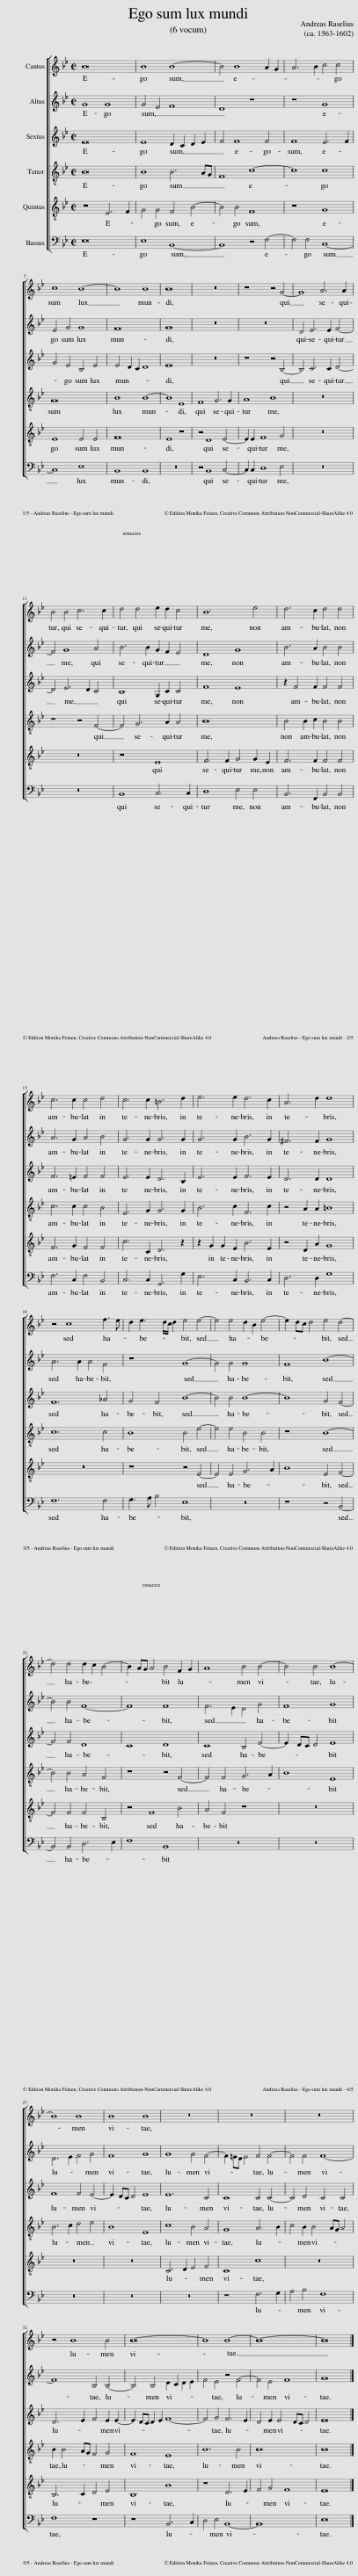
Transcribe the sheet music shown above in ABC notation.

X:1
%%score [ 1 2 3 4 5 6 ]
L:1/8
M:4/2
I:linebreak $
K:Bb
V:1 treble
V:2 treble
V:3 treble
V:4 treble-8
V:5 treble-8
V:6 bass
V:1
 B16 | B8 B8- | B4 B8 A2 G2 | A6 B2 c4 c4 |$ c8 B8- | %5
 B8 B8 | B16 | z16 | z8 z4 G4- | G8 A6 A2 |$ %10
 B4 B4 c6 c2 | d4 d4 e2 d2 c4 | B12 e4 | d6 c2 d4 d4 |$ c6 c2 c4 d4 | %15
 c6 c2 =B6 d2 | e6 e2 d6 c2 | A6 d2 d8 |$ z4 c8 f3 e | d2 e3 d/c/ d2 e4 e4- | %20
 e4 e4 d2 B2 e4- | e2 dc d4 e4 d4- |$ d4 d4 d2 c2 B4- | B2 AG A4 B4 F2 G2 | A8 B4 B4- | %25
 B4 B4 B8- |$ B8 B8 | B8 B8 | z16 | z16 | %30
 z16 |$ z4 B8 B4 | B16- | B8 B8- | B16- | %35
 B16 |] %36
V:2
 G8 G8 | G4 E4 F8 | D8 z8 | z8 G8 |$ E4 G4 G8 | %5
 F16 | G16 | z16 | z16 | D4 E6 E2 F4- |$ %10
 F4 G8 A4 | B6 B2 G2 F2 E4 | D8 G8 | B6 A2 B4 B4 |$ A6 G2 A4 B4 | %15
 G6 G2 G6 G2 | G6 G2 B6 G2 | ^F6 F2 G8 |$ A6 A2 A4 F4 | z8 G8- | %20
 G4 G4 G8 | F8 B8- |$ B4 B4 F8- | F8 F8 | F6 E2 D4 G4 | %25
 F8 G8 |$ D6 E2 F4 G4 | F8 G8 | G8 G4 F4- | F2 =ED E4 F4 F4- | %30
 F4 F4 F8- |$ F8 B,4 B,4- | B,4 B,4 D2 C2 D2 E2 | F4 E4 z4 F4- | F4 E4 F8 | %35
 G16 |] %36
V:3
 E16 | E8 D2 C2 D2 E2 | F4 F8 F4 | F8 E6 F2 |$ G4 E4 B,4 E4 | %5
 E4 D2 C2 D8 | E16 | z16 | z8 z4 B,4- | B,4 C6 C2 D4- |$ %10
 D4 E6 D2 C4 | B,8 G,2 C2 C4 | F8 E8 | z2 F4 F2 F4 F4 |$ F6 =E2 F4 F4 | %15
 E6 E2 D6 B,2 | E6 E2 F6 E2 | D6 D2 D8 |$ F12 _A4 | G4 F4 B8- | %20
 B4 B4 B8- | B8 G4 F4- |$ F4 F4 D8 | C8 D8 | C8 B,4 E4- | %25
 E2 DC D4 E8 |$ F8 F4 E4- | E2 DC D4 E8 | E12 C4 | C8 C4 C4- | %30
 C4 D4 C4 C4 |$ D6 E2 F4 E2 E2- | E2 DC D2 E2 F8- | F4 G4 F6 E2 | D4 E2 E4 DC D4 | %35
 E16 |] %36
V:4
 B16 | B8 B6 AG | F8 c8- | c8 c8 |$ G16 | %5
 B8 B8- | B8 E8 | F8 G6 G2 | A8 B8 | z16 |$ %10
 z8 z4 F4- | F4 G6 A2 A4 | B16 | B4 B2 c2 B4 B4 |$ c6 c2 c4 B4 | %15
 E6 G2 G6 G2 | B6 c2 F6 c2 | z4 A2 A2 =B8 |$ c12 c4 | B8 B4 e4- | %20
 e4 e4 B4 B4 | z8 B8- |$ B4 B4 A4 F4 | z8 z4 F4- | F4 F4 G6 A2 | %25
 B8 E8 |$ B6 c2 d4 e4 | B8 E8 | c8 B4 A4 | G8 A6 B2 | %30
 c4 B2 B4 AG A4 |$ B2 B4 AG F4 G4 | F8 E8 | B12 B4 | B16 | %35
 B16 |] %36
V:5
 z8 E6 F2 | G4 G4 F4 B4- | B4 B4 F8 | z8 G8 |$ E8 E4 E4 | %5
 F16 | E8 z8 | z4 D8 E4- | E2 E2 F8 G4 | z16 |$ %10
 z16 | z8 E8 | F6 F2 G4 G2 E2 | F6 F2 F4 F4 |$ F6 G2 F4 F4 | %15
 c6 C2 D6 z2 | z2 G2 G2 E2 B6 E2 | z4 D2 A2 G8 |$ z16 | z8 z4 E4- | %20
 E4 E4 G6 A2 | B8 E4 F4- |$ F4 F4 F4 B,4 | z4 F8 B4 | A4 F4 z8 | %25
 z16 |$ z16 | z16 | C6 D2 E4 F4 | C8 c8 | %30
 z16 |$ B,6 C2 D4 E4 | B,8 B8 | z8 D6 E2 | F4 G4 F8 | %35
 E16 |] %36
V:6
 E,16 | E,8 B,,8- | B,,8 z4 F,4- | F,4 F,4 C,8- |$ C,8 E,8 | %5
 B,,8 B,,8 | z16 | z4 B,,8 C,4- | C,2 C,2 D,8 E,4 | z16 |$ %10
 z16 | B,,8 C,6 C,2 | D,8 E,4 E,4 | B,,6 F,,2 B,,4 B,,4 |$ F,6 C,2 F,4 B,,4 | %15
 C,6 C,2 G,,6 G,2 | E,6 C,2 B,,6 C,2 | D,6 D,2 G,8 |$ F,12 F,4 | G,3 A, B,4 E,8 | %20
 z16 | z8 z4 B,,4- |$ B,,4 B,,4 D,6 E,2 | F,8 B,,8 | z16 | %25
 z16 |$ z16 | z16 | z16 | z8 F,6 G,2 | %30
 A,4 B,4 F,8 |$ F,8 z8 | z8 B,,6 C,2 | D,4 E,4 B,,8- | B,,16 | %35
 E,16 |] %36
